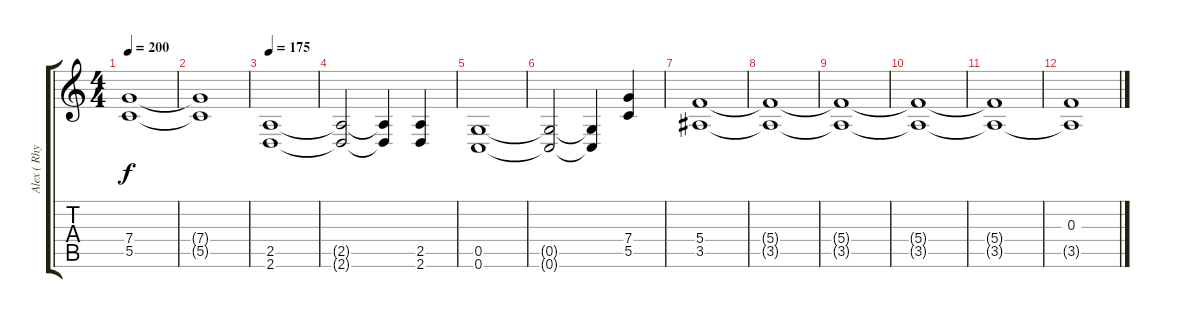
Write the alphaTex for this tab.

\track ("Alex ( Rhytm)" "Alex ( Rhy") {instrument overdrivenguitar}
\staff {score tabs}
\tuning (D4 A3 F3 C3 G2 C2) {hide}
\ts (4 4)
\tempo 200
\clef g2
\ks c
(7.4{t} 5.5{t}).1{dy f} |
(7.4{t} 5.5{t}).1 |
\tempo 175
(2.5 2.6).1 |
(2.5{t} 2.6{t}).2 (2.5{t} 2.6{t}).4 (2.5 2.6).4 |
(0.5 0.6).1 |
(0.5{t} 0.6{t}).2 (0.5{t} 0.6{t}).4 (7.4 5.5).4 |
(5.4 3.5).1 |
(5.4{t} 3.5{t}).1 |
(5.4{t} 3.5{t}).1 |
(5.4{t} 3.5{t}).1 |
(5.4{t} 3.5{t}).1 |
(0.3 3.5{t}).1
